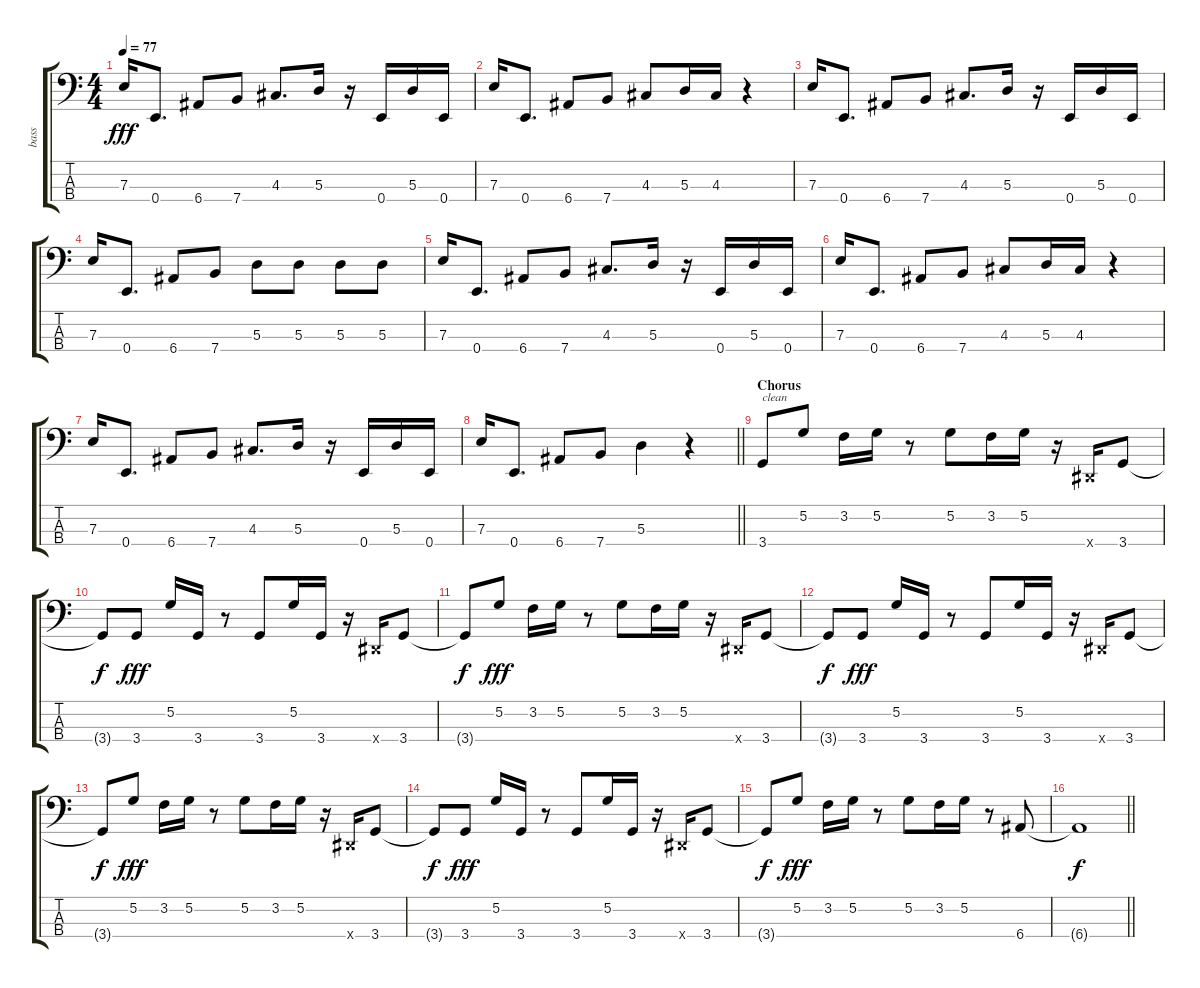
\track ("bass" "bass") {instrument electricguitarjazz}
\staff {score tabs}
\tuning (G2 D2 A1 E1) {hide}
\ts (4 4)
\tempo 77
\clef f4
\ks c
7.3.16{dy fff} 0.4.8{d} 6.4.8 7.4.8 4.3.8{d} 5.3.16 r.16 0.4.16 5.3.16 0.4.16 |
7.3.16 0.4.8{d} 6.4.8 7.4.8 4.3.8 5.3.16 4.3.16 r.4 |
7.3.16 0.4.8{d} 6.4.8 7.4.8 4.3.8{d} 5.3.16 r.16 0.4.16 5.3.16 0.4.16 |
7.3.16 0.4.8{d} 6.4.8 7.4.8 5.3.8 5.3.8 5.3.8 5.3.8 |
7.3.16 0.4.8{d} 6.4.8 7.4.8 4.3.8{d} 5.3.16 r.16 0.4.16 5.3.16 0.4.16 |
7.3.16 0.4.8{d} 6.4.8 7.4.8 4.3.8 5.3.16 4.3.16 r.4 |
7.3.16 0.4.8{d} 6.4.8 7.4.8 4.3.8{d} 5.3.16 r.16 0.4.16 5.3.16 0.4.16 |
\barLineRight lightlight
7.3.16 0.4.8{d} 6.4.8 7.4.8 5.3.4 r.4 |
\section ("" "Chorus")
3.4.8{txt "clean" instrument electricguitarjazz} 5.2.8 3.2.16 5.2.16 r.8 5.2.8 3.2.16 5.2.16 r.16 -1.4{x}.16 3.4.8 |
3.4{t}.8{dy f} 3.4.8{dy fff} 5.2.16 3.4.16 r.8 3.4.8 5.2.16 3.4.16 r.16 -1.4{x}.16 3.4.8 |
3.4{t}.8{dy f} 5.2.8{dy fff} 3.2.16 5.2.16 r.8 5.2.8 3.2.16 5.2.16 r.16 -1.4{x}.16 3.4.8 |
3.4{t}.8{dy f} 3.4.8{dy fff} 5.2.16 3.4.16 r.8 3.4.8 5.2.16 3.4.16 r.16 -1.4{x}.16 3.4.8 |
3.4{t}.8{dy f} 5.2.8{dy fff} 3.2.16 5.2.16 r.8 5.2.8 3.2.16 5.2.16 r.16 -1.4{x}.16 3.4.8 |
3.4{t}.8{dy f} 3.4.8{dy fff} 5.2.16 3.4.16 r.8 3.4.8 5.2.16 3.4.16 r.16 -1.4{x}.16 3.4.8 |
3.4{t}.8{dy f} 5.2.8{dy fff} 3.2.16 5.2.16 r.8 5.2.8 3.2.16 5.2.16 r.8 6.4.8 |
\barLineRight lightlight
6.4{t}.1{dy f}
